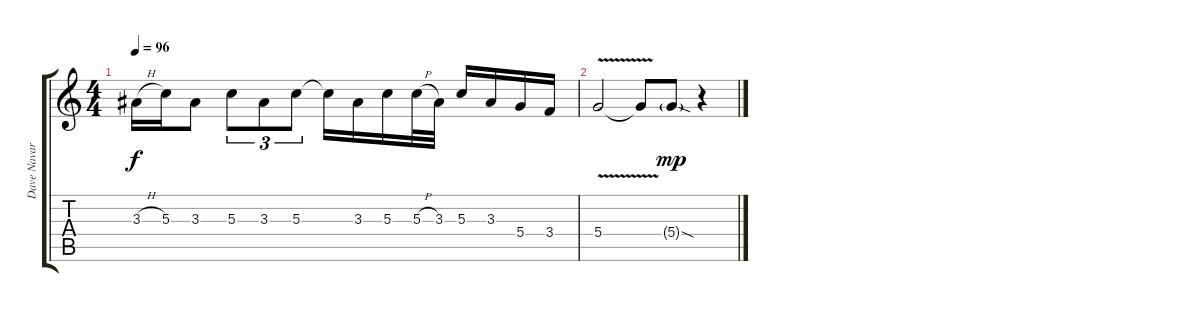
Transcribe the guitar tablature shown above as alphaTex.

\track ("Dave Navarro 2" "Dave Navar") {instrument distortionguitar}
\staff {score tabs}
\tuning (E4 B3 G3 D3 A2 E2) {hide}
\ts (4 4)
\tempo 96
\clef g2
\ks c
3.3{h}.16{dy f} 5.3.16 3.3.8 5.3.8{tu (3 2)} 3.3.8{tu (3 2)} 5.3.8{tu (3 2)} 5.3{t}.16 3.3.16 5.3.16 5.3{h}.32 3.3.32 5.3.16 3.3.16 5.4.16 3.4.16 |
5.4{v}.2 5.4{t}.8 5.4{sod g}.8{dy mp} r.4
